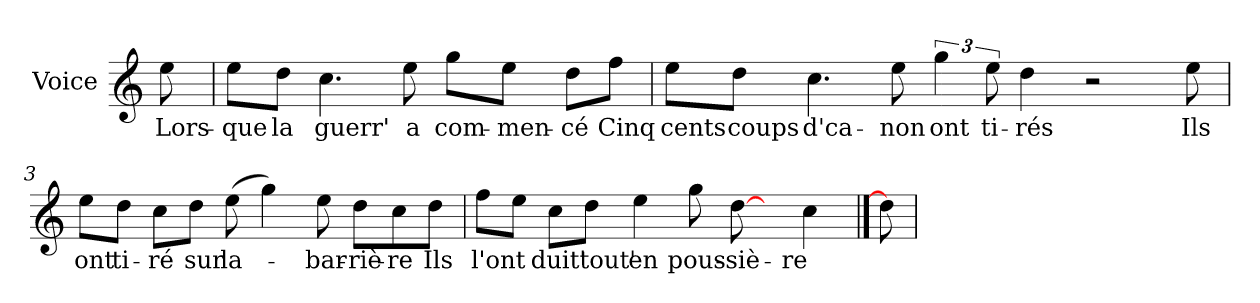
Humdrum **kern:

**kern	**text
*part1	*part1
*staff1	*staff1
*I"Voice	*
*I'V	*
*clefG2	*
*k[]	*
*C:	*
=	=
8ee\	Lors-
=1	=1
8ee\L	-que
8dd\J	la
4.cc\	guerr'
8ee\	a
8gg\L	com-
8ee\J	-men-
8dd\L	-cé
8ff\J	Cinq
=2	=2
8ee\L	cents
8dd\J	coups
4.cc\	d'ca-
8ee\	-non
6gg\	ont
12ee\	ti-
4dd\	-rés
2r	.
8ee\	Ils
!!LO:LB:g=z
=3	=3
8ee\L	ont
8dd\J	ti-
8cc\L	-ré
8dd\J	sur
(>8ee\	la-
4gg\)	.
8ee\	-bar-
8dd\L	-riè-
8cc\	-re
8dd\J	Ils
=4	=4
8ff\L	l'ont
8ee\J	.
8cc\L	duit'
8dd\J	tout'
4ee\	en
8gg\	pous-
[8dd\	-siè-
8ryy	.
4cc\	-re
==5	==5
8dd\]	.
=	=
*-	*-
